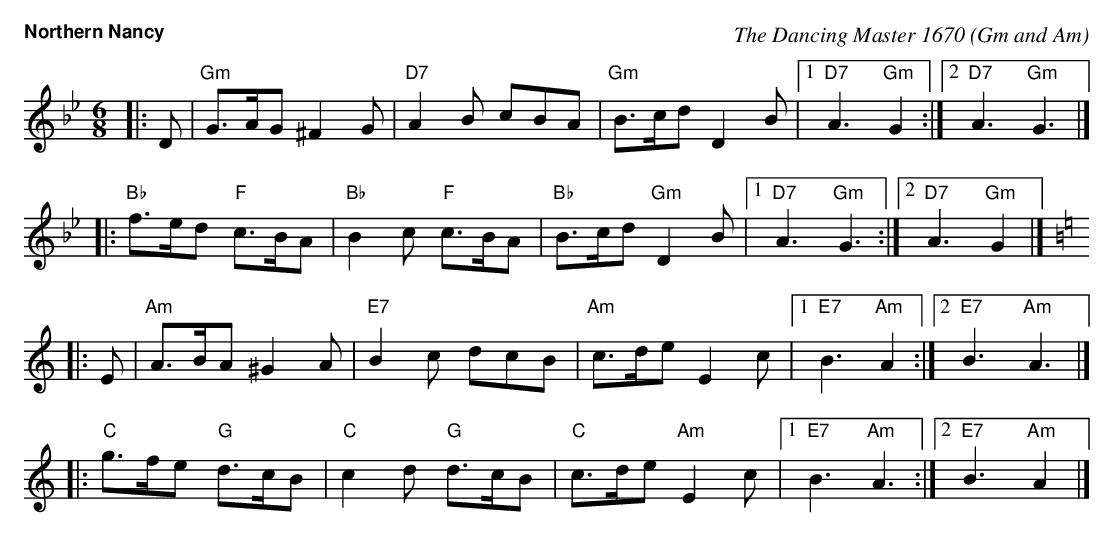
X:1
T:Northern Nancy
C:The Dancing Master 1670 (Gm and Am)
M:6/8
L:1/8
K:Gm
|: D | "Gm"G>AG ^F2G | "D7"A2B cBA | "Gm"B>cd D2B |1 "D7"A3 "Gm"G2 :|2 "D7"A3 "Gm"G3 |]
|: "Bb"f>ed "F"c>BA | "Bb"B2c "F"c>BA | "Bb"B>cd "Gm"D2B |1 "D7"A3 "Gm"G3 :|2 "D7"A3 "Gm"G2 |]
K:Am
|: E | "Am"A>BA ^G2A | "E7"B2c dcB | "Am"c>de E2c |1 "E7"B3 "Am"A2 :|2 "E7"B3 "Am"A3 |]
|: "C"g>fe "G"d>cB | "C"c2d "G"d>cB | "C"c>de "Am"E2c |1 "E7"B3 "Am"A3 :|2 "E7"B3 "Am"A2 |]
